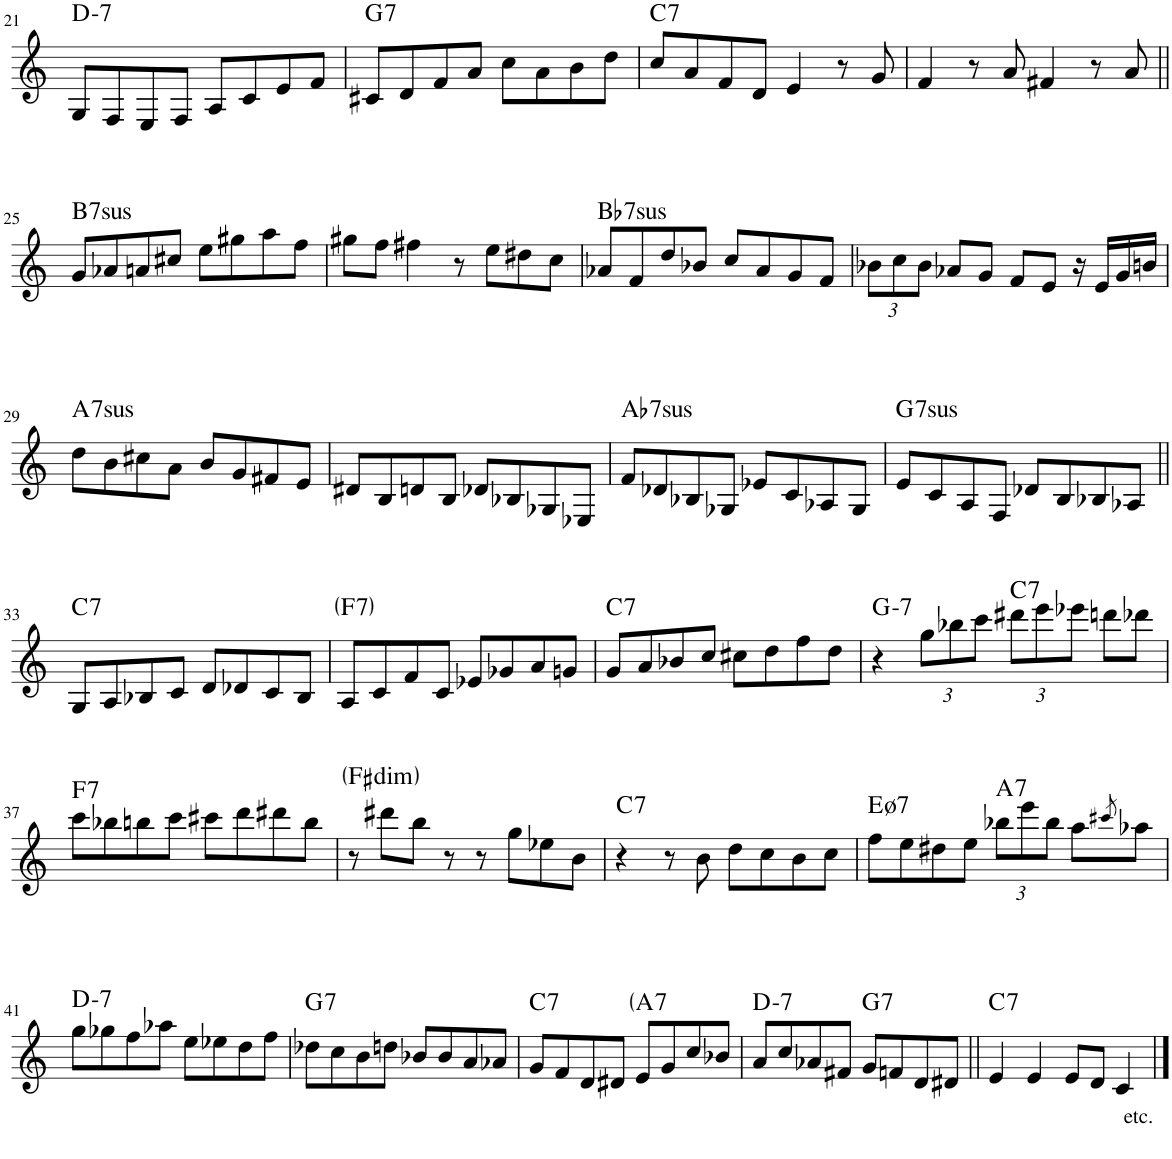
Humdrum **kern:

**kern	**harte
*part1	*part1
*staff1	*
*I"Piano	*
*I'Pno.	*
!!LO:PB:g=z
*clefG2	*
*k[]	*
*M4/4	*
=21	=21
!	!LO:H:kt=7
8G/L	D:min7
8F/	.
8E/	.
8F/J	.
8A/L	.
8c/	.
8e/	.
8f/J	.
=22	=22
!	!LO:H:kt=7
8c#X/L	G:7
8d/	.
8f/	.
8a/J	.
8cc\L	.
8a\	.
8b\	.
8dd\J	.
=23	=23
!	!LO:H:kt=7
8cc/L	C:7
8a/	.
8f/	.
8d/J	.
4e/	.
8r	.
8g/	.
=24	=24
4f/	.
8r	.
8a/	.
4f#X/	.
8r	.
8a/	.
!!LO:LB:g=z
=25||	=25||
!	!LO:H:kt=7sus
8g/L	B:sus4(7)
8a-X/	.
8an/	.
8cc#X/J	.
8ee\L	.
8gg#X\	.
8aa\	.
8ff\J	.
=26	=26
8gg#X\L	.
8ff\J	.
4ff#X\	.
8r	.
8ee\L	.
8dd#X\	.
8cc\J	.
=27	=27
!	!LO:H:kt=7sus
8a-X/L	Bb:sus4(7)
8f/	.
8dd/	.
8b-X/J	.
8cc/L	.
8a-/	.
8g/	.
8f/J	.
=28	=28
*Xbrackettup	*
12b-X\L	.
12cc\	.
12b-\J	.
8a-X/L	.
8g/J	.
8f/L	.
8e/J	.
16r	.
16e/LL	.
16g/	.
16bn/JJ	.
!!LO:LB:g=z
=29	=29
!	!LO:H:kt=7sus
8dd\L	A:sus4(7)
8b\	.
8cc#X\	.
8a\J	.
8b/L	.
8g/	.
8f#X/	.
8e/J	.
=30	=30
8d#X/L	.
8B/	.
8dn/	.
8B/J	.
8d-X/L	.
8B-X/	.
8G-X/	.
8E-X/J	.
=31	=31
!	!LO:H:kt=7sus
8f/L	Ab:sus4(7)
8d-X/	.
8B-X/	.
8G-X/J	.
8e-X/L	.
8c/	.
8A-X/	.
8G-/J	.
=32	=32
!	!LO:H:kt=7sus
8e/L	G:sus4(7)
8c/	.
8A/	.
8F/J	.
8d-X/L	.
8B/	.
8B-X/	.
8A-X/J	.
!!LO:LB:g=z
=33||	=33||
!	!LO:H:kt=7
8G/L	C:7
8A/	.
8B-X/	.
8c/J	.
8d/L	.
8d-X/	.
8c/	.
8B-/J	.
=34	=34
!	!LO:H:kt=7
8A/L	F:7
8c/	.
8f/	.
8c/J	.
8e-X/L	.
8g-X/	.
8a/	.
8gn/J	.
=35	=35
!	!LO:H:kt=7
8g/L	C:7
8a/	.
8b-X/	.
8cc/J	.
8cc#X\L	.
8dd\	.
8ff\	.
8dd\J	.
=36	=36
!	!LO:H:kt=7
4r	G:min7
12gg\L	.
12bb-X\	.
12ccc\J	.
!	!LO:H:kt=7
12ddd#X\L	C:7
12eee\	.
12eee-X\J	.
8dddn\L	.
8ddd-X\J	.
!!LO:LB:g=z
=37	=37
!	!LO:H:kt=7
8ccc\L	F:7
8bb-X\	.
8bbn\	.
8ccc\J	.
8ccc#X\L	.
8ddd\	.
8ddd#X\	.
8bb\J	.
=38	=38
!	!LO:H:kt=dim
8r	F#:dim
8ddd#X\L	.
8bb\J	.
8r	.
8r	.
8gg\L	.
8ee-X\	.
8b\J	.
=39	=39
!	!LO:H:kt=7
4r	C:7
8r	.
8b\	.
8dd\L	.
8cc\	.
8b\	.
8cc\J	.
=40	=40
!	!LO:H:kt=7
8ff\L	E:hdim7
8ee\	.
8dd#X\	.
8ee\J	.
!	!LO:H:kt=7
12bb-X\L	A:7
12eee\	.
12bb-\J	.
8aa\L	.
8qccc#X/	.
8aa-X\J	.
!!LO:LB:g=z
=41	=41
!	!LO:H:kt=7
8gg\L	D:min7
8gg-X\	.
8ff\	.
8aa-X\J	.
8ee\L	.
8ee-X\	.
8dd\	.
8ff\J	.
=42	=42
!	!LO:H:kt=7
8dd-X\L	G:7
8cc\	.
8b\	.
8ddn\J	.
8b-X/L	.
8b-/	.
8a/	.
8a-X/J	.
=43	=43
!	!LO:H:kt=7
8g/L	C:7
8f/	.
8d/	.
8d#X/J	.
!	!LO:H:kt=7
8e/L	A:7
8g/	.
8cc/	.
8b-X/J	.
=44	=44
!	!LO:H:kt=7
8a/L	D:min7
8cc/	.
8a-X/	.
8f#X/J	.
!	!LO:H:kt=7
8g/L	G:7
8fn/	.
8d/	.
8d#X/J	.
=45||	=45||
!	!LO:H:kt=7
4e/	C:7
4e/	.
8e/L	.
8d/J	.
!LO:TX:b:t=etc.	!
4c/	.
==	==
*-	*-
